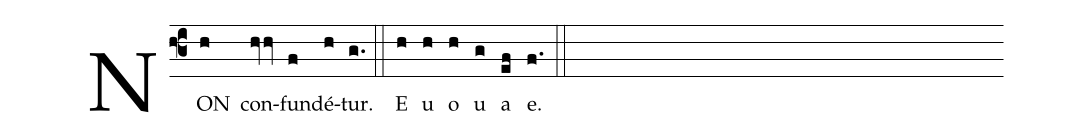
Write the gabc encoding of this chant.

%%
(f3) NON(h) con(hvhv)fun(f)dé(h)tur.(g.) (::) E(h) u(h) o(h) u(g) a(ef) e.(f.) (::)
